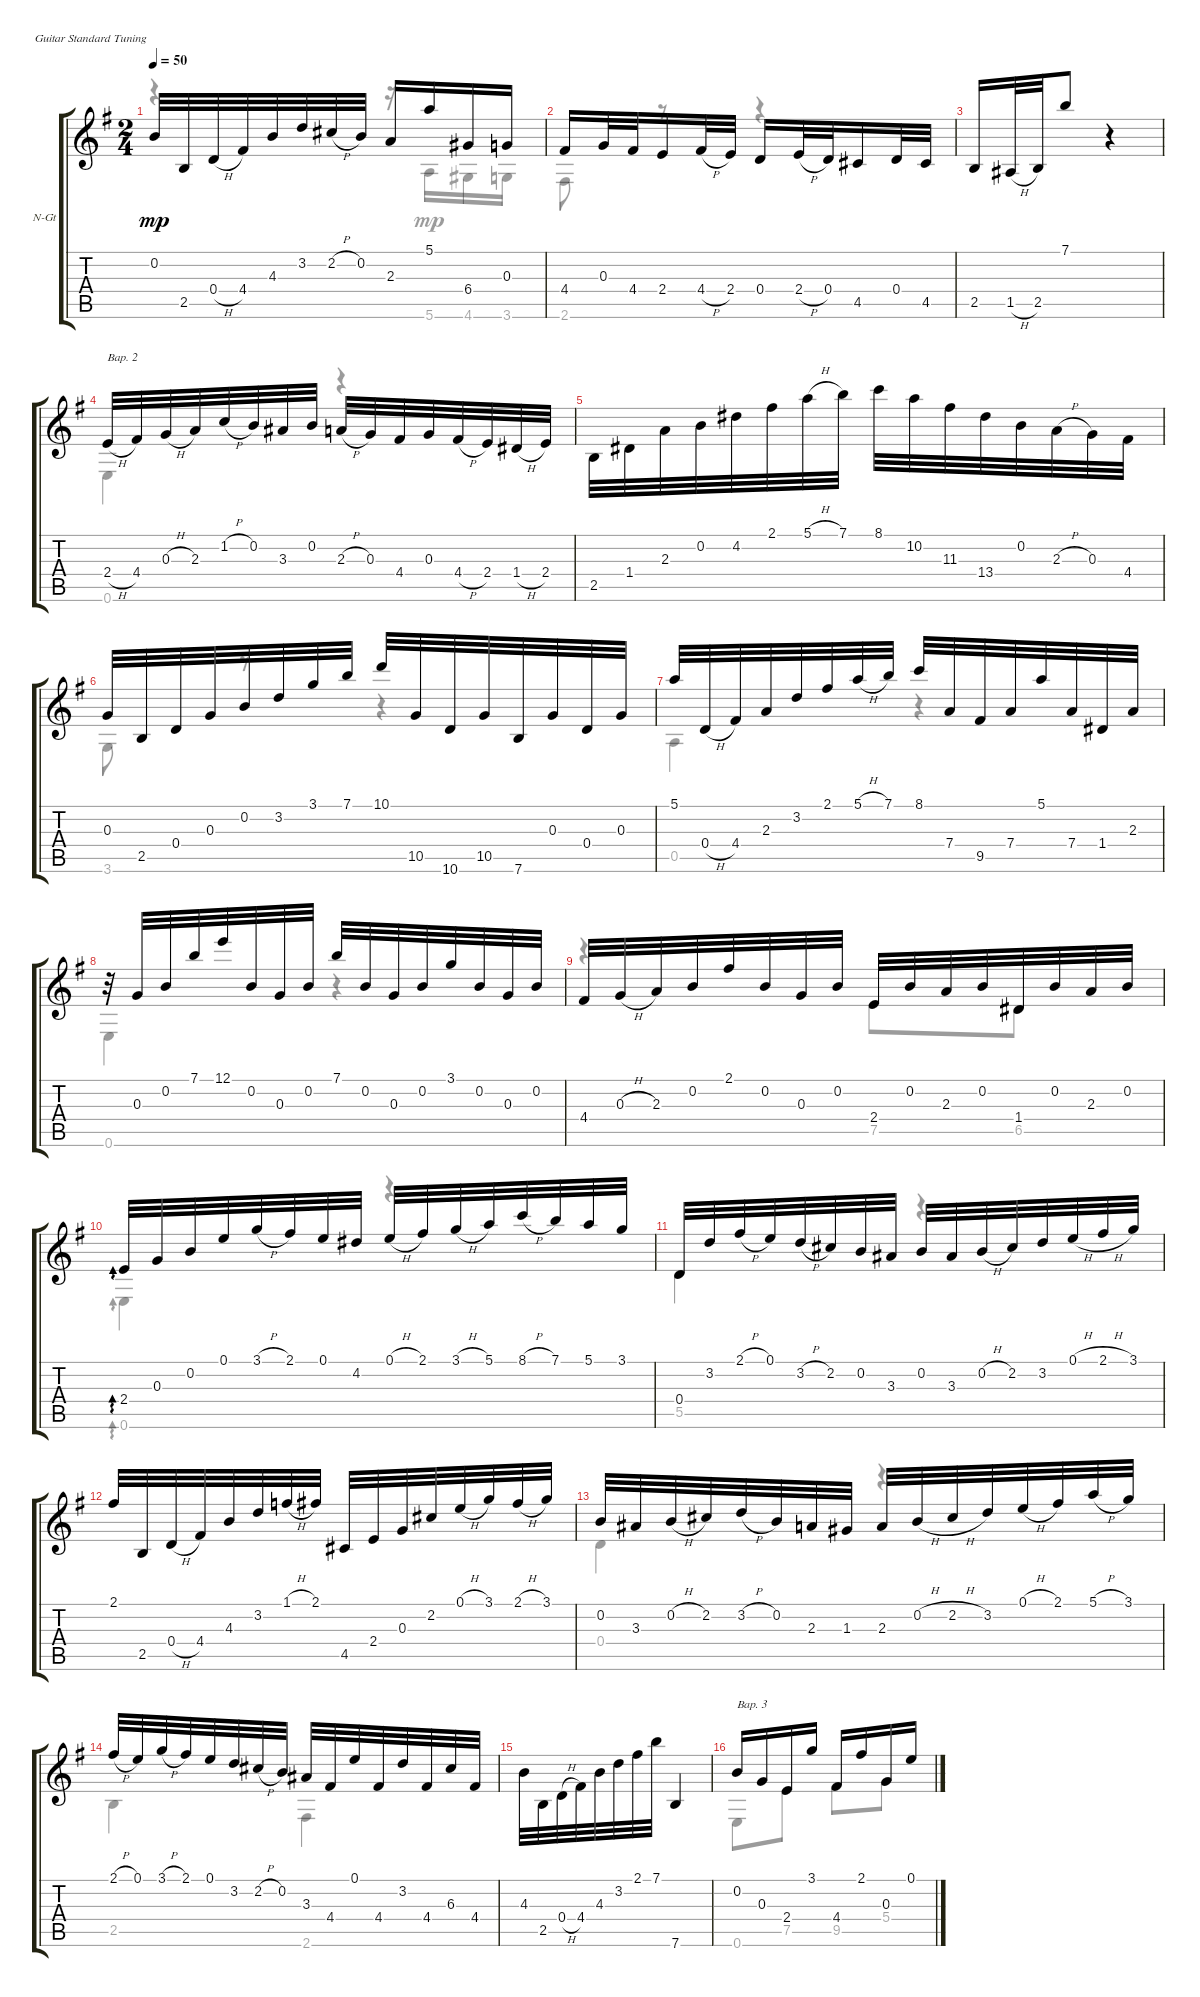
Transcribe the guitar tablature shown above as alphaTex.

\defaultSystemsLayout 4
\bracketExtendMode groupsimilarinstruments
\firstSystemTrackNameOrientation horizontal
\otherSystemsTrackNameOrientation horizontal
\track ("Nylon Guitar" "N-Gt") {instrument acousticguitarnylon}
\staff {score tabs}
\tuning (E4 B3 G3 D3 A2 E2)
\voice
\ts (2 4)
\tempo 50
\clef g2
\ks g
0.2.32{dy mp} 2.5.32 0.4{h}.32 4.4.32 4.3.32 3.2.32 2.2{h}.32 0.2.32 2.3.16 5.1.16 6.4.16 0.3.16 |
4.4.16 0.3.32 4.4.32 2.4.16 4.4{h}.32 2.4.32 0.4.16 2.4{h}.32 0.4.32 4.5.16 0.4.32 4.5.32 |
2.5.16 1.5{h}.32 2.5.32 7.1.8 r.4 |
2.4{h}.32{txt "Вар. 2"} 4.4.32 0.3{h}.32 2.3.32 1.2{h}.32 0.2.32 3.3.32 0.2.32 2.3{h}.32 0.3.32 4.4.32 0.3.32 4.4{h}.32 2.4.32 1.4{h}.32 2.4.32 |
2.5.32 1.4.32 2.3.32 0.2.32 4.2.32 2.1.32 5.1{h}.32 7.1.32 8.1.32 10.2.32 11.3.32 13.4.32 0.2.32 2.3{h}.32 0.3.32 4.4.32 |
0.3.32 2.5.32 0.4.32 0.3.32 0.2.32 3.2.32 3.1.32 7.1.32 10.1.32 10.5.32 10.6.32 10.5.32 7.6.32 0.3.32 0.4.32 0.3.32 |
5.1.32 0.4{h}.32 4.4.32 2.3.32 3.2.32 2.1.32 5.1{h}.32 7.1.32 8.1.32 7.4.32 9.5.32 7.4.32 5.1.32 7.4.32 1.4.32 2.3.32 |
r.32 0.3.32 0.2.32 7.1.32 12.1.32 0.2.32 0.3.32 0.2.32 7.1.32 0.2.32 0.3.32 0.2.32 3.1.32 0.2.32 0.3.32 0.2.32 |
4.4.32 0.3{h}.32 2.3.32 0.2.32 2.1.32 0.2.32 0.3.32 0.2.32 2.4.32 0.2.32 2.3.32 0.2.32 1.4.32 0.2.32 2.3.32 0.2.32 |
2.4.32{ad 0} 0.3.32 0.2.32 0.1.32 3.1{h}.32 2.1.32 0.1.32 4.2.32 0.1{h}.32 2.1.32 3.1{h}.32 5.1.32 8.1{h}.32 7.1.32 5.1.32 3.1.32 |
0.4.32 3.2.32 2.1{h}.32 0.1.32 3.2{h}.32 2.2.32 0.2.32 3.3.32 0.2.32 3.3.32 0.2{h}.32 2.2.32 3.2.32 0.1{h}.32 2.1{h}.32 3.1.32 |
2.1.32 2.5.32 0.4{h}.32 4.4.32 4.3.32 3.2.32 1.1{h}.32 2.1.32 4.5.32 2.4.32 0.3.32 2.2.32 0.1{h}.32 3.1.32 2.1{h}.32 3.1.32 |
0.2.32 3.3.32 0.2{h}.32 2.2.32 3.2{h}.32 0.2.32 2.3.32 1.3.32 2.3.32 0.2{h}.32 2.2{h}.32 3.2.32 0.1{h}.32 2.1.32 5.1{h}.32 3.1.32 |
2.1{h}.32 0.1.32 3.1{h}.32 2.1.32 0.1.32 3.2.32 2.2{h}.32 0.2.32 3.3.32 4.4.32 0.1.32 4.4.32 3.2.32 4.4.32 6.3.32 4.4.32 |
4.3.32 2.5.32 0.4{h}.32 4.4.32 4.3.32 3.2.32 2.1.32 7.1.32 7.6.4 |
0.2.16{txt "Вар. 3"} 0.3.16 2.4.16 3.1.16 4.4.16 2.1.16 0.3.16 0.1.16
\voice
\clef g2
\ottava regular
\simile none
\ks g
r.4{dy mp} r.16 5.6.16 4.6.16 3.6.16 |
2.6.8 r.8 r.4 |
|
0.6.4 r.4 |
|
3.6.8 r.8 r.4 |
0.5.4 r.4 |
0.6.4 r.4 |
r.4 7.5.8 6.5.8 |
0.6.4{ad 0} r.4 |
5.5.4 r.4 |
|
0.4.4 r.4 |
2.5.4 2.6.4 |
|
0.6.8 7.5.8 9.5.8 5.4.8
